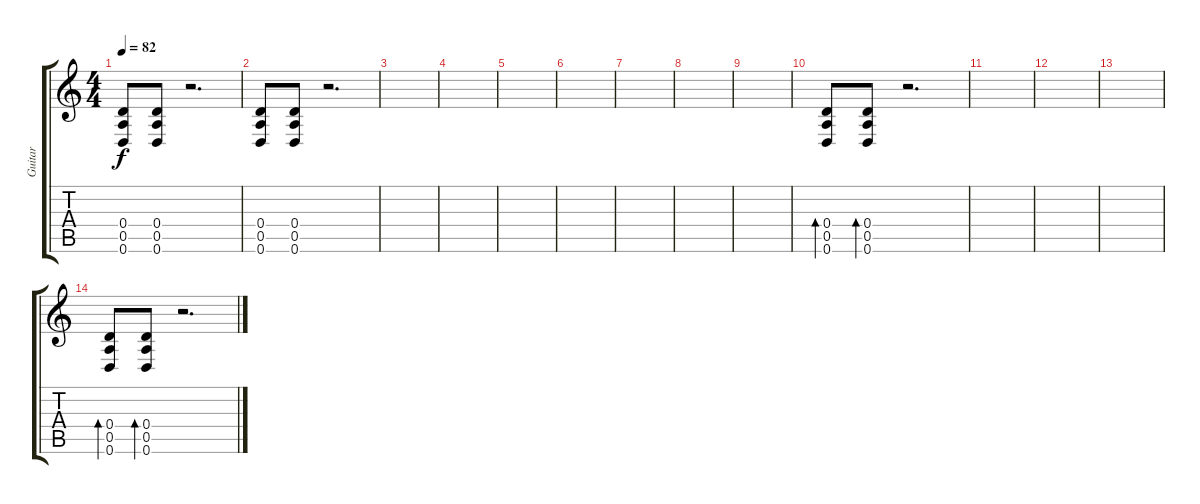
\track ("Guitar" "Guitar") {instrument distortionguitar}
\staff {score tabs}
\tuning (E4 B3 G3 D3 A2 D2) {hide}
\ts (4 4)
\tempo 82
\clef g2
\ks c
(0.4 0.5 0.6).8{dy f} (0.4 0.5 0.6).8 r.2{d} |
(0.4 0.5 0.6).8 (0.4 0.5 0.6).8 r.2{d} |
|
|
|
|
|
|
|
(0.4 0.5 0.6).8{bd 60} (0.4 0.5 0.6).8{bd 60} r.2{d} |
|
|
|
(0.4 0.5 0.6).8{bd 60} (0.4 0.5 0.6).8{bd 60} r.2{d}
